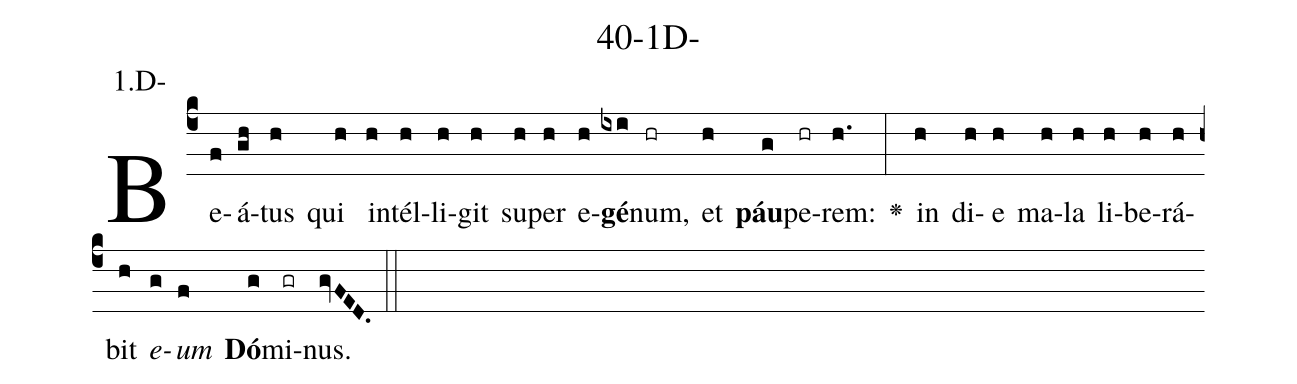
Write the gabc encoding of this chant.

name: 40-1D-;
annotation: 1.D-;
%%
(c4)Be(f)á(gh)tus(h) qui(h) in(h)tél(h)li(h)git(h) su(h)per(h) e(h)<b>gé</b>(ixi)num,(hr) et(h) <b>páu</b>(g)pe(hr)rem:(h.) <v>\greheightstar</v>(:) in(h) di(h)e(h) ma(h)la(h) li(h)be(h)rá(h)bit(h) <i>e</i>(g)<i>um</i>(f) <b>Dó</b>(g)mi(gr)nus.(gvFED.) (::)


%E(h) u(h) o(g) u(f) a(g) e.(gvFED.) (::)
